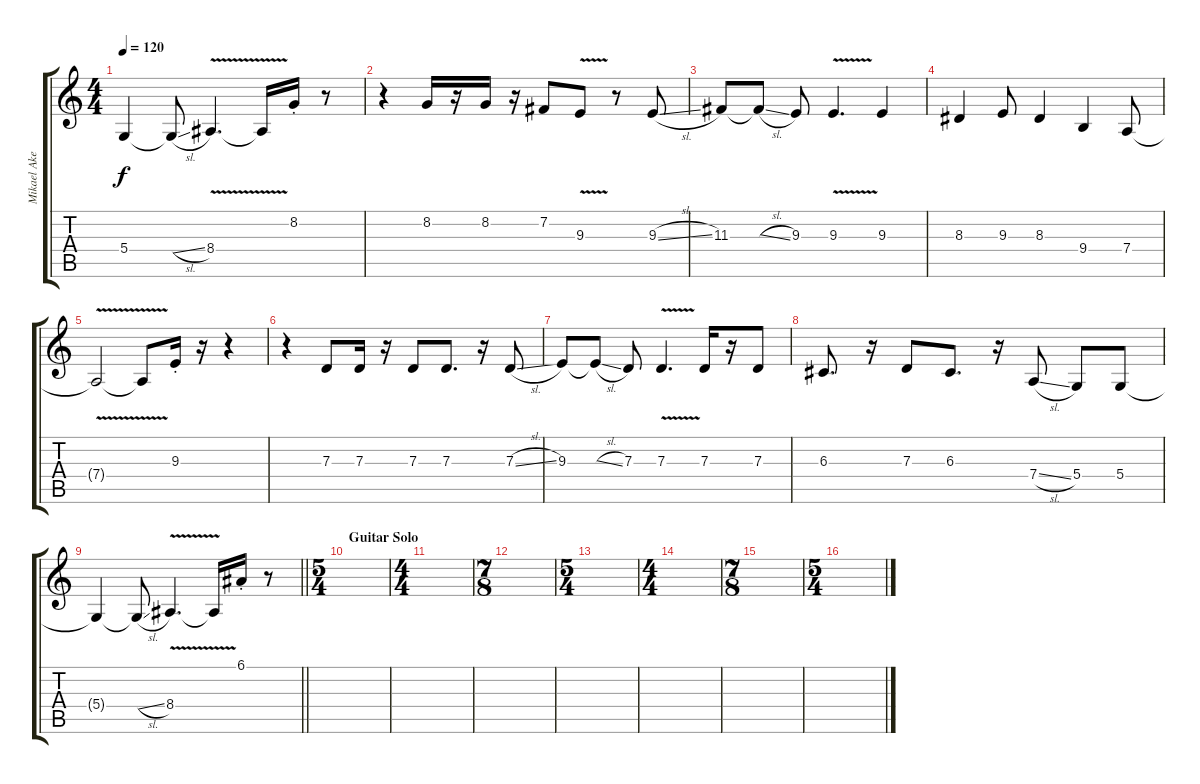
\track ("Mikael Akerfeldt - Vocals" "Mikael Ake") {instrument flute}
\staff {score tabs}
\tuning (E4 B3 G3 D3 A2 E2) {hide}
\ts (4 4)
\tempo 120
\clef g2
\ks c
5.4{t}.4{dy f} 5.4{sl t}.8 8.4{v}.4{d} 8.4{t}.16 8.2{st}.16 r.8 |
r.4 8.2.16 r.16 8.2.16 r.16 7.2.8 9.3{v}.8 r.8 9.3{sl}.8 |
11.3.8 11.3{sl t}.8 9.3.8 9.3{v}.4{d} 9.3.4 |
8.3.4 9.3.8 8.3.4 9.4.4 7.4.8 |
7.4{v t}.2 7.4{t}.8 9.3{st}.16 r.16 r.4 |
r.4 7.3.8 7.3.16 r.16 7.3.8 7.3.8{d} r.16 7.3{sl}.8 |
9.3.8 9.3{sl t}.8 7.3.8 7.3{v}.4{d} 7.3.16 r.16 7.3.8 |
6.3.8{d} r.16 7.3.8 6.3.8{d} r.16 7.4{sl}.8 5.4.8 5.4.8 |
\barLineRight lightlight
5.4{t}.4 5.4{sl t}.8 8.4{v}.4{d} 8.4{t}.16 6.1{st}.16 r.8 |
\ts (5 4)
\section ("" "Guitar Solo")
|
\ts (4 4)
|
\ts (7 8)
|
\ts (5 4)
|
\ts (4 4)
|
\ts (7 8)
|
\ts (5 4)
